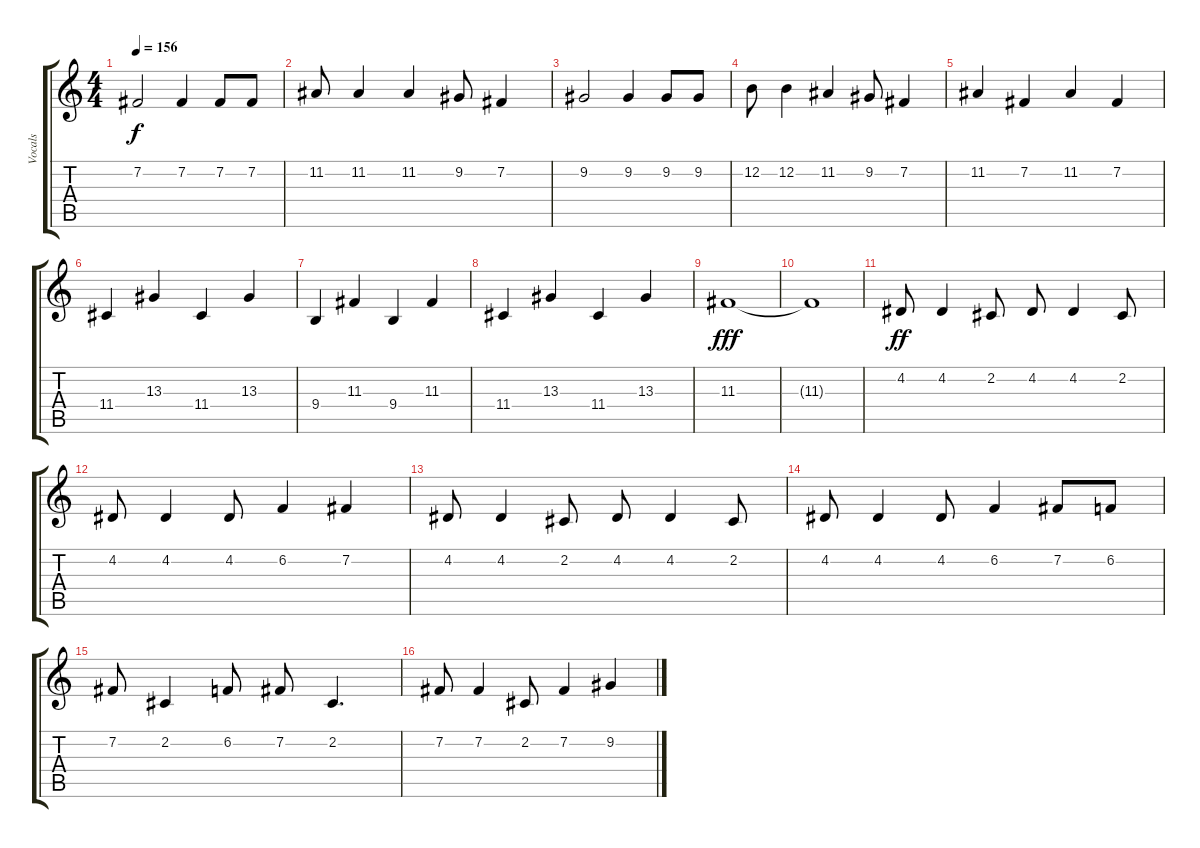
\track ("Vocals" "Vocals") {instrument lead2sawtooth}
\staff {score tabs}
\tuning (E4 B3 G3 D3 A2 E2) {hide}
\ts (4 4)
\tempo 156
\clef g2
\ks c
7.2.2{dy f} 7.2.4 7.2.8 7.2.8 |
11.2.8 11.2.4 11.2.4 9.2.8 7.2.4 |
9.2.2 9.2.4 9.2.8 9.2.8 |
12.2.8 12.2.4 11.2.4 9.2.8 7.2.4 |
11.2.4 7.2.4 11.2.4 7.2.4 |
11.4.4 13.3.4 11.4.4 13.3.4 |
9.4.4 11.3.4 9.4.4 11.3.4 |
11.4.4 13.3.4 11.4.4 13.3.4 |
11.3.1{dy fff} |
11.3{t}.1 |
4.2.8{dy ff} 4.2.4 2.2.8 4.2.8 4.2.4 2.2.8 |
4.2.8 4.2.4 4.2.8 6.2.4 7.2.4 |
4.2.8 4.2.4 2.2.8 4.2.8 4.2.4 2.2.8 |
4.2.8 4.2.4 4.2.8 6.2.4 7.2.8 6.2.8 |
7.2.8 2.2.4 6.2.8 7.2.8 2.2.4{d} |
7.2.8 7.2.4 2.2.8 7.2.4 9.2.4
